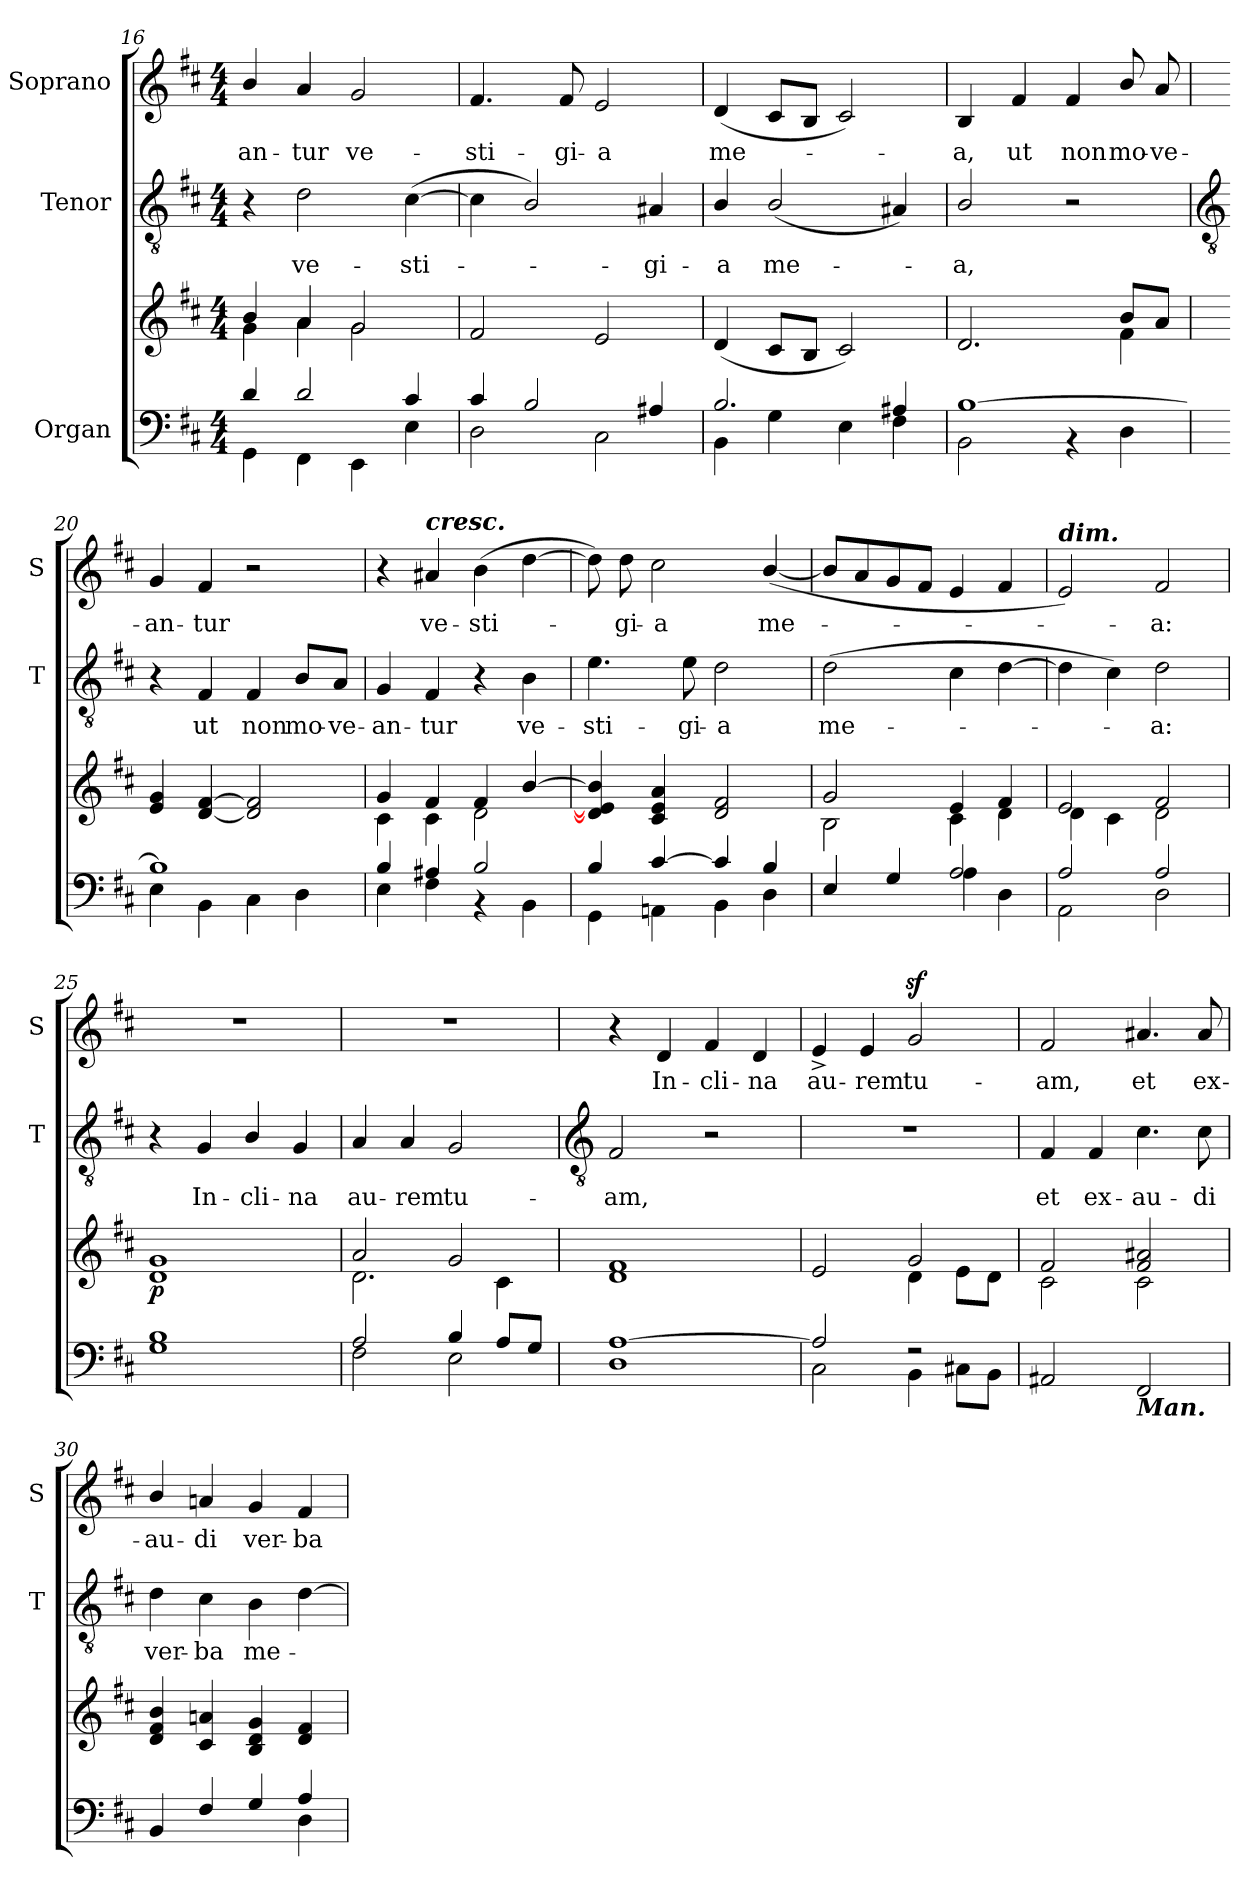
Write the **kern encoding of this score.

**kern	**kern	**dynam	**kern	**text	**kern	**text
*part3	*part3	*part3	*part2	*part2	*part1	*part1
*staff4	*staff3	*staff3/4	*staff2	*staff2	*staff1	*staff1
*I"Organ	*	*	*I"Tenor	*	*I"Soprano	*
*	*	*	*I'T	*	*I'S	*
*clefF4	*clefG2	*	*clefGv2	*	*clefG2	*
*k[f#c#]	*k[f#c#]	*	*k[f#c#]	*	*k[f#c#]	*
*D:	*D:	*	*D:	*	*D:	*
*M4/4	*M4/4	*	*M4/4	*	*M4/4	*
=16	=16	=16	=16	=16	=16	=16
*^	*^	*	*	*	*	*
!	!	!	!	!	!	!	!	!LO:LY:b
4d/	4GG\	4b/	4g\	.	4r	.	4b/	-an-
!	!	!	!	!	!	!LO:LY:b	!	!LO:LY:b
2d/	4FF#\	4a/	4a\	.	2d	ve-	4a	-tur
!	!	!	!	!	!	!	!	!LO:LY:b
.	4EE\	2g/	2g\	.	.	.	2g	ve-
!	!	!	!	!	!	!LO:LY:b	!	!
4c#/	4E\	.	.	.	(>[4c#	-sti-	.	.
=17	=17	=17	=17	=17	=17	=17	=17	=17
!	!	!	!	!	!	!	!	!LO:LY:b
4c#/	2D\	2f#/	2ryy	.	4c#]	.	4.f#	-sti-
2B/	.	.	.	.	2B/)	.	.	.
!	!	!	!	!	!	!	!	!LO:LY:b
.	.	.	.	.	.	.	8f#	-gi-
!	!	!	!	!	!	!	!	!LO:LY:b
.	2C#\	2e/	2ryy	.	.	.	2e	-a
!	!	!	!	!	!	!LO:LY:b	!	!
4A#X/	.	.	.	.	4A#X	gi-	.	.
=18	=18	=18	=18	=18	=18	=18	=18	=18
!	!	!	!	!	!	!LO:LY:b	!	!LO:LY:b
2.B/	4BB\	(>4d/	2ryy	.	4B/	-a	(<4d	me-
!	!	!	!	!	!	!LO:LY:b	!	!
.	4G\	8c#/L	.	.	(<2B/	me-	8c#L	.
.	.	8B/J	.	.	.	.	8BJ	.
.	4E\	2c#/)	2ryy	.	.	.	2c#)	.
4A#X/	4F#\	.	.	.	4A#X)	.	.	.
=19	=19	=19	=19	=19	=19	=19	=19	=19
!	!	!	!	!	!	!LO:LY:b	!	!LO:LY:b
[1B/	2BB\	2.d/	2ryy	.	2B/	a,	4B	a,
!	!	!	!	!	!	!	!	!LO:LY:b
.	.	.	.	.	.	.	4f#	ut
!	!	!	!	!	!	!	!	!LO:LY:b
.	4r	.	4ryy	.	2r	.	4f#	non
!	!	!	!	!	!	!	!	!LO:LY:b
.	4D\	8b/L	4f#\	.	.	.	8b/	mo-
!	!	!	!	!	!	!	!	!LO:LY:b
.	.	8a/J	.	.	.	.	8a	-ve-
!!LO:LB:g=z
=20	=20	=20	=20	=20	=20	=20	=20	=20
*	*	*	*	*	*clefGv2	*	*	*
!	!	!	!	!	!	!	!	!LO:LY:b
1B/]	4E\	4e/ 4g/	2ryy	.	4r	.	4g	-an-
!	!	!	!	!	!	!LO:LY:b	!	!LO:LY:b
.	4BB\	[4d/ [4f#/	.	.	4F#	ut	4f#	-tur
!	!	!	!	!	!	!LO:LY:b	!	!
.	4C#\	2d/] 2f#/]	2ryy	.	4F#	non	2r	.
!	!	!	!	!	!	!LO:LY:b	!	!
.	4D\	.	.	.	8B/L	mo-	.	.
!	!	!	!	!	!	!LO:LY:b	!	!
.	.	.	.	.	8A/J	-ve-	.	.
=21	=21	=21	=21	=21	=21	=21	=21	=21
!	!	!	!	!	!	!LO:LY:b	!	!
4B/	4E\	4g/	4c#\	.	4G	-an-	4r	.
!	!	!	!	!	!	!	!LO:TX:a:Bi:t=cresc.	!
!	!	!	!	!	!	!LO:LY:b	!	!LO:LY:b
4A#X/	4F#\	4f#/	4c#\	.	4F#	-tur	4a#X	ve-
!	!	!	!	!	!	!	!	!LO:LY:b
2B/	4r	4f#/	2d\	.	4r	.	(>4b	-sti-
!	!	!	!	!	!	!LO:LY:b	!	!
.	4BB\	[4b/	.	.	4B	ve-	[4dd	.
=22	=22	=22	=22	=22	=22	=22	=22	=22
!	!	!	!	!	!	!LO:LY:b	!	!
4B/	4GG\	4d/] 4e/] 4b/]	2ryy	.	4.e	-sti-	8dd])	.
!	!	!	!	!	!	!	!	!LO:LY:b
.	.	.	.	.	.	.	8dd	gi-
!	!	!	!	!	!	!	!	!LO:LY:b
[4c#/	4AAn\	4c#/ 4e/ 4a/	.	.	.	.	2cc#	-a
!	!	!	!	!	!	!LO:LY:b	!	!
.	.	.	.	.	8e	-gi-	.	.
!	!	!	!	!	!	!LO:LY:b	!	!
4c#/]	4BB\	2d/ 2f#/	2ryy	.	2d	-a	.	.
!	!	!	!	!	!	!	!	!LO:LY:b
4B/	4D\	.	.	.	.	.	(<[4b/	me-
=23	=23	=23	=23	=23	=23	=23	=23	=23
!	!	!	!	!	!	!LO:LY:b	!	!
4E/	2ryy	2g/	2B\	.	(>2d	me-	8bL]	.
.	.	.	.	.	.	.	8a	.
4G/	.	.	.	.	.	.	8g	.
.	.	.	.	.	.	.	8f#J	.
2A/	4A\	4e/	4c#\	.	4c#	.	4e	.
.	4D\	4f#/	4d\	.	[4d	.	4f#	.
=24	=24	=24	=24	=24	=24	=24	=24	=24
!	!	!	!	!	!	!	!LO:TX:a:Bi:t=dim.	!
2A/	2AA\	2e/	4d\	.	4d]	.	2e)	.
.	.	.	4c#\	.	4c#)	.	.	.
!	!	!	!	!	!	!LO:LY:b	!	!LO:LY:b
2A/	2D\	2f#/	2d\	.	2d	a:	2f#	a:
=25	=25	=25	=25	=25	=25	=25	=25	=25
!	!	!	!	!LO:DY:b	!	!	!	!
1B/	1G\	1g/	1d\	p	4r	.	1r	.
!	!	!	!	!	!	!LO:LY:b	!	!
.	.	.	.	.	4G	In-	.	.
!	!	!	!	!	!	!LO:LY:b	!	!
.	.	.	.	.	4B/	-cli-	.	.
!	!	!	!	!	!	!LO:LY:b	!	!
.	.	.	.	.	4G	-na	.	.
=26	=26	=26	=26	=26	=26	=26	=26	=26
!	!	!	!	!	!	!LO:LY:b	!	!
2A/	2F#\	2a/	2.d\	.	4A	au-	1r	.
!	!	!	!	!	!	!LO:LY:b	!	!
.	.	.	.	.	4A	-rem	.	.
!	!	!	!	!	!	!LO:LY:b	!	!
4B/	2E\	2g/	.	.	2G	tu-	.	.
8A/L	.	.	4c#\	.	.	.	.	.
8G/J	.	.	.	.	.	.	.	.
!!LO:LB:g=z
=27	=27	=27	=27	=27	=27	=27	=27	=27
*	*	*	*	*	*clefGv2	*	*	*
!	!	!	!	!	!	!LO:LY:b	!	!
[1A/	1D\	1f#/	1d\	.	2F#	-am,	4r	.
!	!	!	!	!	!	!	!	!LO:LY:b
.	.	.	.	.	.	.	4d	In-
!	!	!	!	!	!	!	!	!LO:LY:b
.	.	.	.	.	2r	.	4f#	-cli-
!	!	!	!	!	!	!	!	!LO:LY:b
.	.	.	.	.	.	.	4d	-na
=28	=28	=28	=28	=28	=28	=28	=28	=28
!	!	!	!	!	!	!	!	!LO:LY:b
2A/]	2C#\	2e/	2ryy	.	1r	.	4e^	au-
!	!	!	!	!	!	!	!	!LO:LY:b
.	.	.	.	.	.	.	4e	-rem
!	!	!	!	!	!	!	!	!LO:LY:b
2r	4BB\	2g/	4d\	.	.	.	2gz<	tu-
.	8C#X\L	.	8e\L	.	.	.	.	.
.	8BB\J	.	8d\J	.	.	.	.	.
=29	=29	=29	=29	=29	=29	=29	=29	=29
!	!	!	!	!	!	!LO:LY:b	!	!LO:LY:b
2AA#X/	2ryy	2f#/	2c#\	.	4F#	et	2f#	-am,
!	!	!	!	!	!	!LO:LY:b	!	!
.	.	.	.	.	4F#	ex-	.	.
!LO:TX:b:Bi:t=Man.	!	!	!	!	!	!	!	!
!	!	!	!	!	!	!LO:LY:b	!	!LO:LY:b
2FF#/	2ryy	2f#/ 2a#X/	2c#\	.	4.c#	-au-	4.a#X	et
!	!	!	!	!	!	!LO:LY:b	!	!LO:LY:b
.	.	.	.	.	8c#	-di	8a#	ex-
=30	=30	=30	=30	=30	=30	=30	=30	=30
!	!	!	!	!	!	!LO:LY:b	!	!LO:LY:b
4BB/	2ryy	4d/ 4f#/ 4b/	2ryy	.	4d	ver-	4b/	-au-
!	!	!	!	!	!	!LO:LY:b	!	!LO:LY:b
4F#/	.	4c#/ 4an/	.	.	4c#	-ba	4an	-di
!	!	!	!	!	!	!LO:LY:b	!	!LO:LY:b
4G/	4ryy	4B/ 4d/ 4g/	2ryy	.	4B	me-	4g	ver-
!	!	!	!	!	!	!	!	!LO:LY:b
4A/	4D\	4d/ 4f#/	.	.	[4d	.	4f#	-ba
*v	*v	*	*	*	*	*	*	*
*	*v	*v	*	*	*	*	*
=	=	=	=	=	=	=
*-	*-	*-	*-	*-	*-	*-
